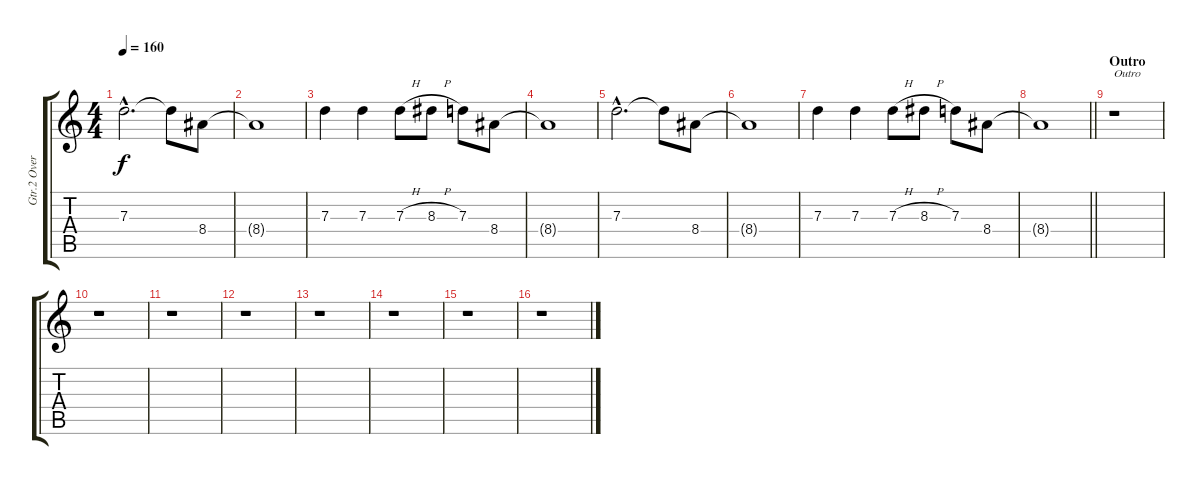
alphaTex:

\track ("Gtr.2 Overdrive (Riffs)" "Gtr.2 Over") {instrument overdrivenguitar}
\staff {score tabs}
\tuning (E4 B3 G3 D3 A2 E2) {hide}
\ts (4 4)
\tempo 160
\clef g2
\ks c
7.3{hac}.2{d dy f} 7.3{t}.8 8.4.8 |
8.4{t}.1 |
7.3.4 7.3.4 7.3{h}.8 8.3{h}.8 7.3.8 8.4.8 |
8.4{t}.1 |
7.3{hac}.2{d} 7.3{t}.8 8.4.8 |
8.4{t}.1 |
7.3.4 7.3.4 7.3{h}.8 8.3{h}.8 7.3.8 8.4.8 |
\barLineRight lightlight
8.4{t}.1 |
\section ("" "Outro")
r.1{txt "Outro"} |
r.1 |
r.1 |
r.1 |
r.1 |
r.1 |
r.1 |
r.1
